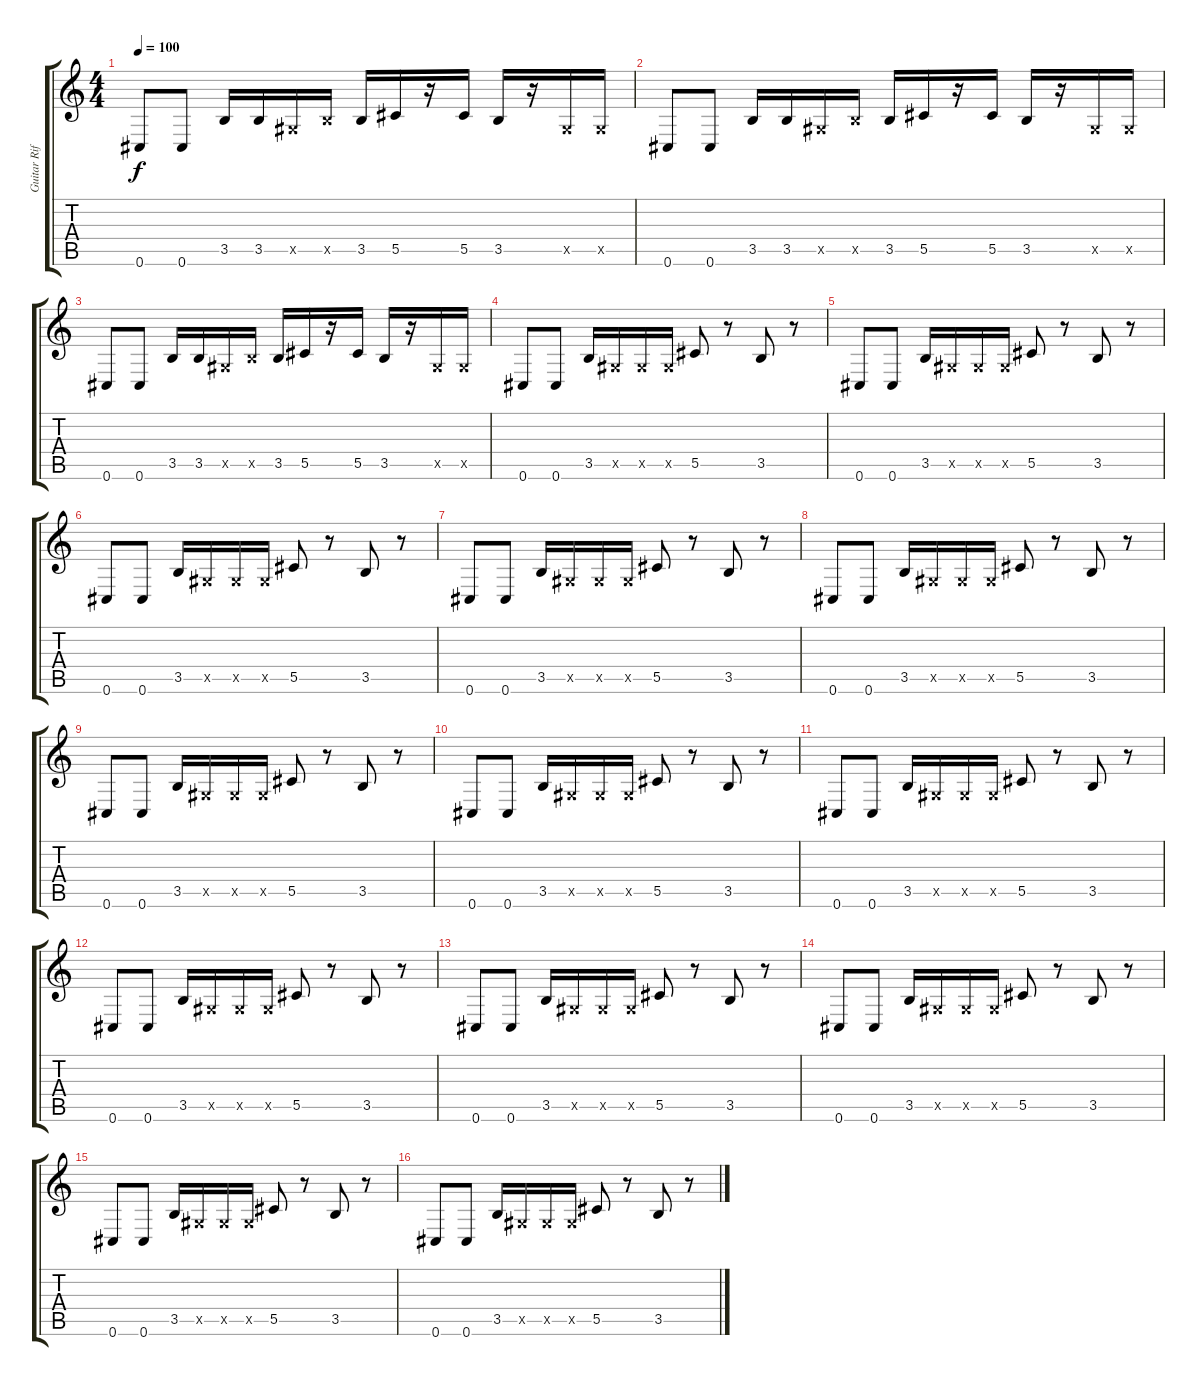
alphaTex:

\track ("Guitar Riff with wah" "Guitar Rif") {instrument synthbass1}
\staff {score tabs}
\tuning (Eb4 Bb3 Gb3 Db3 Ab2 Db2) {hide}
\ts (4 4)
\tempo 100
\clef g2
\ks c
0.6.8{dy f} 0.6.8 3.5.16 3.5.16 0.5{x}.16 3.5{x}.16 3.5.16 5.5.16 r.16 5.5.16 3.5.16 r.16 0.5{x}.16 0.5{x}.16 |
0.6.8 0.6.8 3.5.16 3.5.16 0.5{x}.16 3.5{x}.16 3.5.16 5.5.16 r.16 5.5.16 3.5.16 r.16 0.5{x}.16 0.5{x}.16 |
0.6.8 0.6.8 3.5.16 3.5.16 0.5{x}.16 3.5{x}.16 3.5.16 5.5.16 r.16 5.5.16 3.5.16 r.16 0.5{x}.16 0.5{x}.16 |
0.6.8 0.6.8 3.5.16 0.5{x}.16 0.5{x}.16 0.5{x}.16 5.5.8 r.8 3.5.8 r.8 |
0.6.8 0.6.8 3.5.16 0.5{x}.16 0.5{x}.16 0.5{x}.16 5.5.8 r.8 3.5.8 r.8 |
0.6.8 0.6.8 3.5.16 0.5{x}.16 0.5{x}.16 0.5{x}.16 5.5.8 r.8 3.5.8 r.8 |
0.6.8 0.6.8 3.5.16 0.5{x}.16 0.5{x}.16 0.5{x}.16 5.5.8 r.8 3.5.8 r.8 |
0.6.8 0.6.8 3.5.16 0.5{x}.16 0.5{x}.16 0.5{x}.16 5.5.8 r.8 3.5.8 r.8 |
0.6.8 0.6.8 3.5.16 0.5{x}.16 0.5{x}.16 0.5{x}.16 5.5.8 r.8 3.5.8 r.8 |
0.6.8 0.6.8 3.5.16 0.5{x}.16 0.5{x}.16 0.5{x}.16 5.5.8 r.8 3.5.8 r.8 |
0.6.8 0.6.8 3.5.16 0.5{x}.16 0.5{x}.16 0.5{x}.16 5.5.8 r.8 3.5.8 r.8 |
0.6.8 0.6.8 3.5.16 0.5{x}.16 0.5{x}.16 0.5{x}.16 5.5.8 r.8 3.5.8 r.8 |
0.6.8 0.6.8 3.5.16 0.5{x}.16 0.5{x}.16 0.5{x}.16 5.5.8 r.8 3.5.8 r.8 |
0.6.8 0.6.8 3.5.16 0.5{x}.16 0.5{x}.16 0.5{x}.16 5.5.8 r.8 3.5.8 r.8 |
0.6.8 0.6.8 3.5.16 0.5{x}.16 0.5{x}.16 0.5{x}.16 5.5.8 r.8 3.5.8 r.8 |
0.6.8 0.6.8 3.5.16 0.5{x}.16 0.5{x}.16 0.5{x}.16 5.5.8 r.8 3.5.8 r.8
